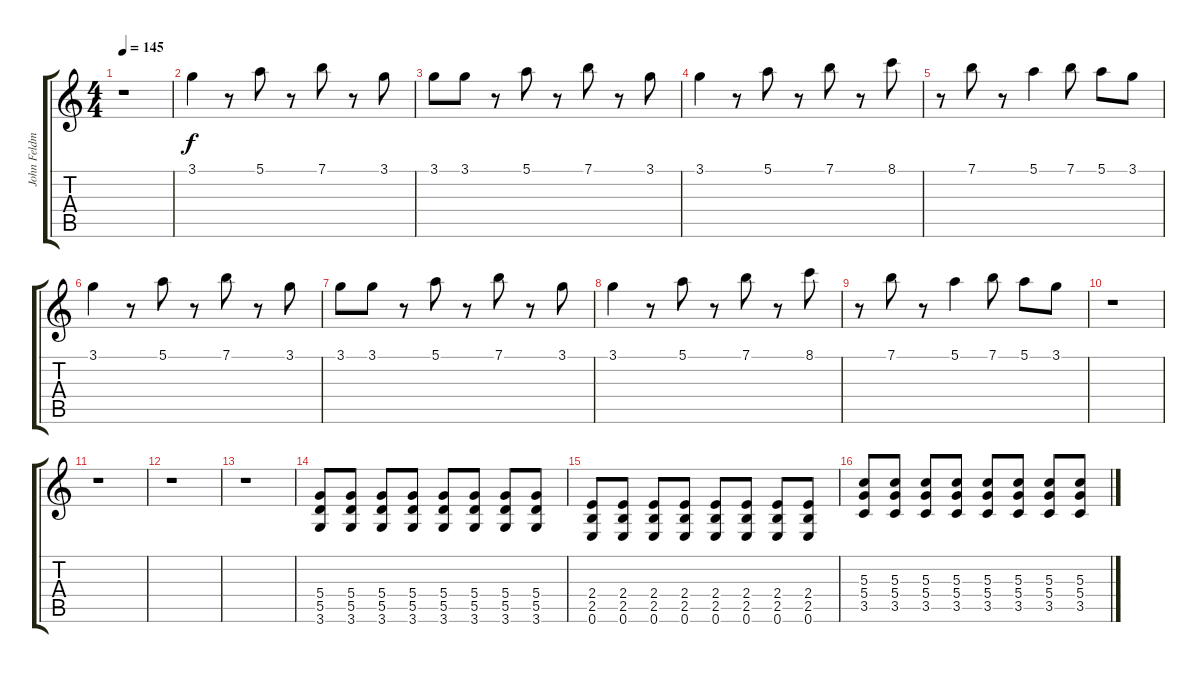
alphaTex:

\track ("John Feldman" "John Feldm") {instrument overdrivenguitar}
\staff {score tabs}
\tuning (E4 B3 G3 D3 A2 E2) {hide}
\ts (4 4)
\tempo 145
\clef g2
\ks c
r.1{dy f instrument overdrivenguitar} |
3.1.4 r.8 5.1.8 r.8 7.1.8 r.8 3.1.8 |
3.1.8 3.1.8 r.8 5.1.8 r.8 7.1.8 r.8 3.1.8 |
3.1.4 r.8 5.1.8 r.8 7.1.8 r.8 8.1.8 |
r.8 7.1.8 r.8 5.1.4 7.1.8 5.1.8 3.1.8 |
3.1.4 r.8 5.1.8 r.8 7.1.8 r.8 3.1.8 |
3.1.8 3.1.8 r.8 5.1.8 r.8 7.1.8 r.8 3.1.8 |
3.1.4 r.8 5.1.8 r.8 7.1.8 r.8 8.1.8 |
r.8 7.1.8 r.8 5.1.4 7.1.8 5.1.8 3.1.8 |
r.1 |
r.1 |
r.1 |
r.1 |
(5.4 5.5 3.6).8 (5.4 5.5 3.6).8 (5.4 5.5 3.6).8 (5.4 5.5 3.6).8 (5.4 5.5 3.6).8 (5.4 5.5 3.6).8 (5.4 5.5 3.6).8 (5.4 5.5 3.6).8 |
(2.4 2.5 0.6).8 (2.4 2.5 0.6).8 (2.4 2.5 0.6).8 (2.4 2.5 0.6).8 (2.4 2.5 0.6).8 (2.4 2.5 0.6).8 (2.4 2.5 0.6).8 (2.4 2.5 0.6).8 |
(5.3 5.4 3.5).8 (5.3 5.4 3.5).8 (5.3 5.4 3.5).8 (5.3 5.4 3.5).8 (5.3 5.4 3.5).8 (5.3 5.4 3.5).8 (5.3 5.4 3.5).8 (5.3 5.4 3.5).8
